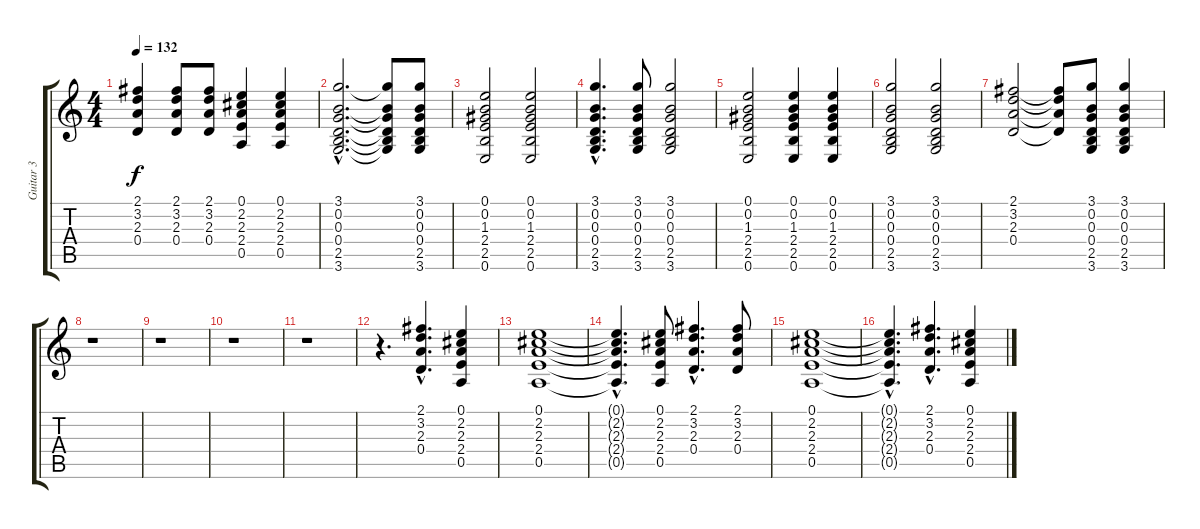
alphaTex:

\track ("Guitar 3" "Guitar 3") {instrument acousticguitarsteel}
\staff {score tabs}
\tuning (E4 B3 G3 D3 A2 E2) {hide}
\ts (4 4)
\tempo 132
\clef g2
\ks c
(2.1 3.2 2.3 0.4).4{dy f} (2.1 3.2 2.3 0.4).8 (2.1 3.2 2.3 0.4).8 (0.1 2.2 2.3 2.4 0.5).4 (0.1 2.2 2.3 2.4 0.5).4 |
(3.1{hac} 0.2{hac} 0.3{hac} 0.4{hac} 2.5{hac} 3.6{hac}).2{d} (3.1{t} 0.2{t} 0.3{t} 0.4{t} 2.5{t} 3.6{t}).8 (3.1 0.2 0.3 0.4 2.5 3.6).8 |
(0.1 0.2 1.3 2.4 2.5 0.6).2 (0.1 0.2 1.3 2.4 2.5 0.6).2 |
(3.1{hac} 0.2{hac} 0.3{hac} 0.4{hac} 2.5{hac} 3.6{hac}).4{d} (3.1 0.2 0.3 0.4 2.5 3.6).8 (3.1 0.2 0.3 0.4 2.5 3.6).2 |
(0.1 0.2 1.3 2.4 2.5 0.6).2 (0.1 0.2 1.3 2.4 2.5 0.6).4 (0.1 0.2 1.3 2.4 2.5 0.6).4 |
(3.1 0.2 0.3 0.4 2.5 3.6).2 (3.1 0.2 0.3 0.4 2.5 3.6).2 |
(2.1 3.2 2.3 0.4).2 (2.1{t} 3.2{t} 2.3{t} 0.4{t}).8 (3.1 0.2 0.3 0.4 2.5 3.6).8 (3.1 0.2 0.3 0.4 2.5 3.6).4 |
r.1 |
r.1 |
r.1 |
r.1 |
r.4{d} (2.1{hac} 3.2{hac} 2.3{hac} 0.4{hac}).4{d} (0.1 2.2 2.3 2.4 0.5).4 |
(0.1 2.2 2.3 2.4 0.5).1 |
(0.1{hac t} 2.2{hac t} 2.3{hac t} 2.4{hac t} 0.5{hac t}).4{d} (0.1 2.2 2.3 2.4 0.5).8 (2.1{hac} 3.2{hac} 2.3{hac} 0.4{hac}).4{d} (2.1 3.2 2.3 0.4).8 |
(0.1 2.2 2.3 2.4 0.5).1 |
(0.1{hac t} 2.2{hac t} 2.3{hac t} 2.4{hac t} 0.5{hac t}).4{d} (2.1{hac} 3.2{hac} 2.3{hac} 0.4{hac}).4{d} (0.1 2.2 2.3 2.4 0.5).4
